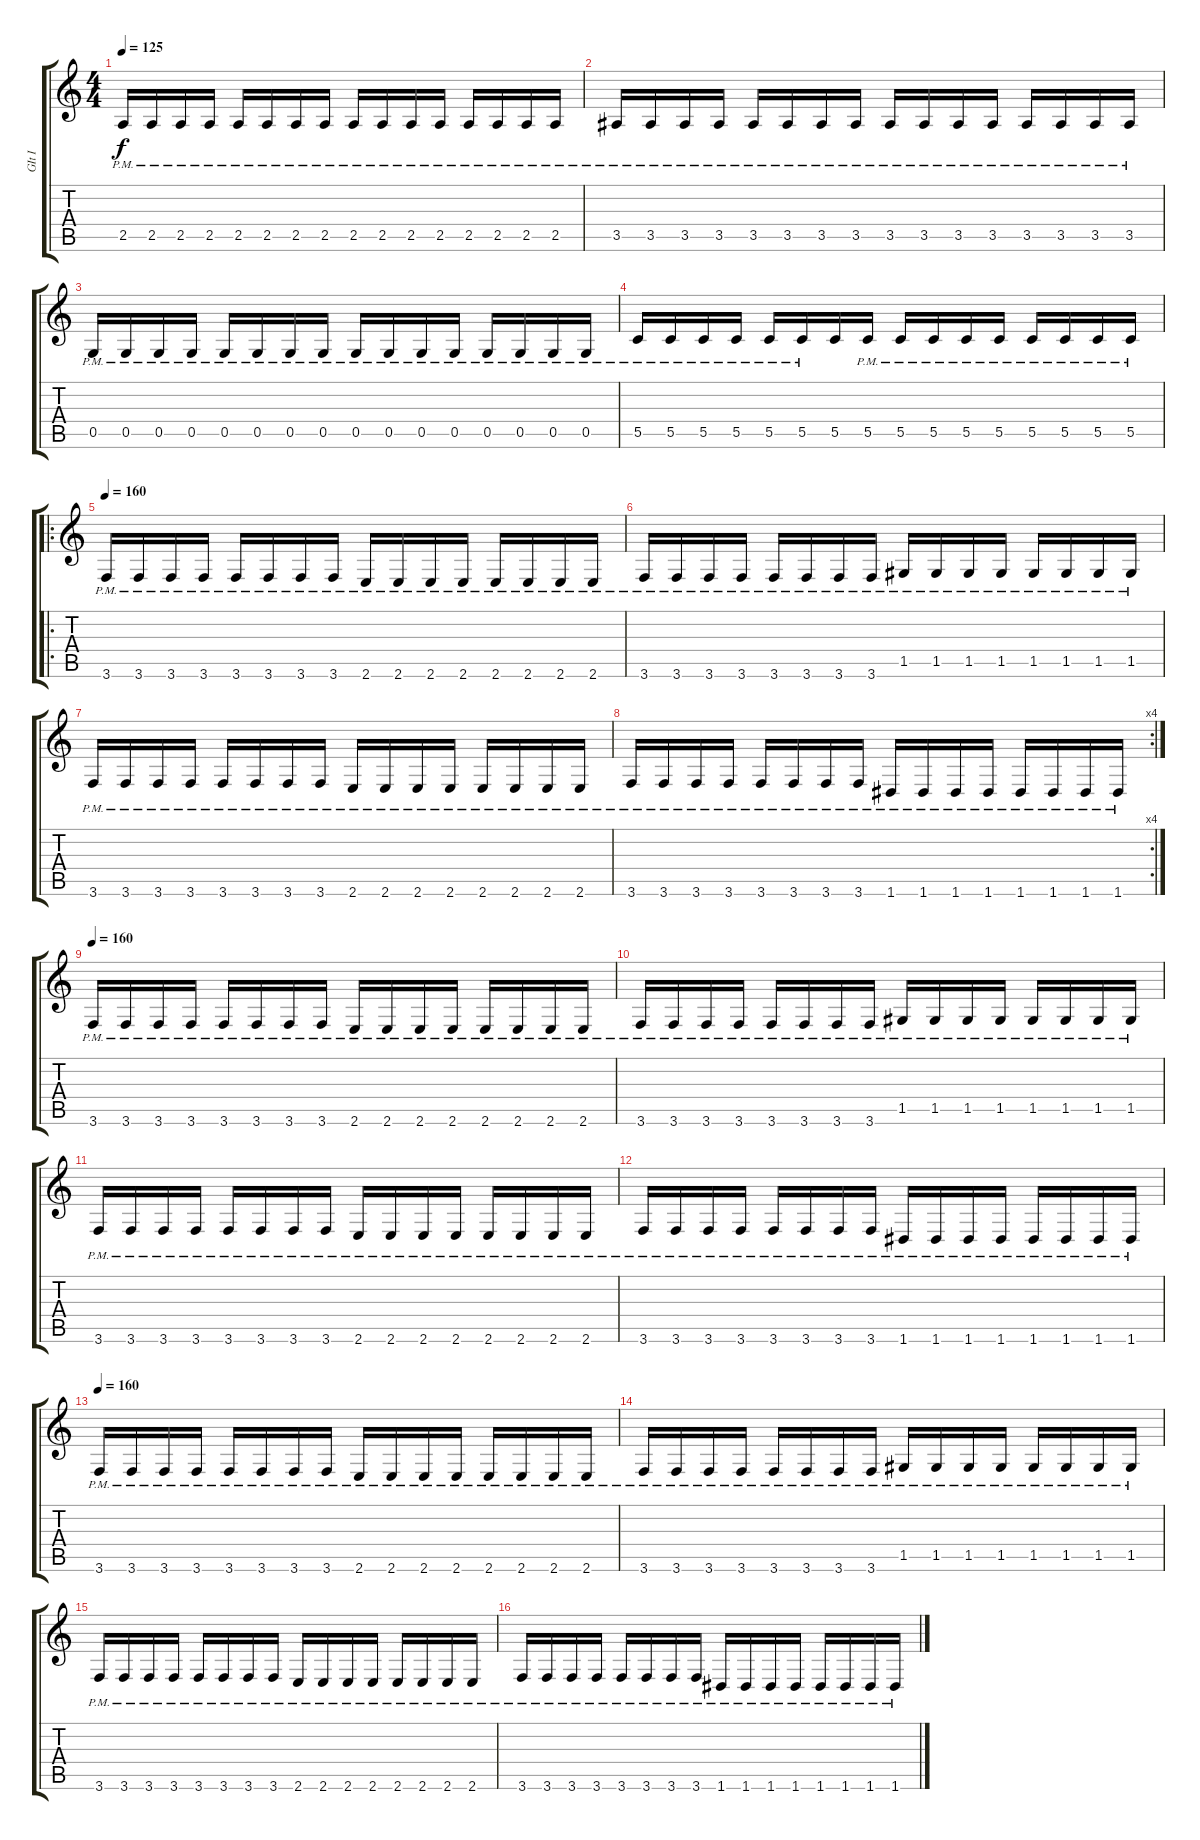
\track ("GIt I" "GIt I") {instrument overdrivenguitar}
\staff {score tabs}
\tuning (D4 A3 F3 C3 G2 D2) {hide}
\ts (4 4)
\tempo 125
\clef g2
\ks c
2.5{pm}.16{dy f} 2.5{pm}.16 2.5{pm}.16 2.5{pm}.16 2.5{pm}.16 2.5{pm}.16 2.5{pm}.16 2.5{pm}.16 2.5{pm}.16 2.5{pm}.16 2.5{pm}.16 2.5{pm}.16 2.5{pm}.16 2.5{pm}.16 2.5{pm}.16 2.5{pm}.16 |
3.5{pm}.16 3.5{pm}.16 3.5{pm}.16 3.5{pm}.16 3.5{pm}.16 3.5{pm}.16 3.5{pm}.16 3.5{pm}.16 3.5{pm}.16 3.5{pm}.16 3.5{pm}.16 3.5{pm}.16 3.5{pm}.16 3.5{pm}.16 3.5{pm}.16 3.5{pm}.16 |
0.5{pm}.16 0.5{pm}.16 0.5{pm}.16 0.5{pm}.16 0.5{pm}.16 0.5{pm}.16 0.5{pm}.16 0.5{pm}.16 0.5{pm}.16 0.5{pm}.16 0.5{pm}.16 0.5{pm}.16 0.5{pm}.16 0.5{pm}.16 0.5{pm}.16 0.5{pm}.16 |
5.5{pm}.16 5.5{pm}.16 5.5{pm}.16 5.5{pm}.16 5.5{pm}.16 5.5{pm}.16 5.5.16 5.5{pm}.16 5.5{pm}.16 5.5{pm}.16 5.5{pm}.16 5.5{pm}.16 5.5{pm}.16 5.5{pm}.16 5.5{pm}.16 5.5{pm}.16 |
\ro
\tempo 160
3.6{pm}.16 3.6{pm}.16 3.6{pm}.16 3.6{pm}.16 3.6{pm}.16 3.6{pm}.16 3.6{pm}.16 3.6{pm}.16 2.6{pm}.16 2.6{pm}.16 2.6{pm}.16 2.6{pm}.16 2.6{pm}.16 2.6{pm}.16 2.6{pm}.16 2.6{pm}.16 |
3.6{pm}.16 3.6{pm}.16 3.6{pm}.16 3.6{pm}.16 3.6{pm}.16 3.6{pm}.16 3.6{pm}.16 3.6{pm}.16 1.5{pm}.16 1.5{pm}.16 1.5{pm}.16 1.5{pm}.16 1.5{pm}.16 1.5{pm}.16 1.5{pm}.16 1.5{pm}.16 |
3.6{pm}.16 3.6{pm}.16 3.6{pm}.16 3.6{pm}.16 3.6{pm}.16 3.6{pm}.16 3.6{pm}.16 3.6{pm}.16 2.6{pm}.16 2.6{pm}.16 2.6{pm}.16 2.6{pm}.16 2.6{pm}.16 2.6{pm}.16 2.6{pm}.16 2.6{pm}.16 |
\rc 4
3.6{pm}.16 3.6{pm}.16 3.6{pm}.16 3.6{pm}.16 3.6{pm}.16 3.6{pm}.16 3.6{pm}.16 3.6{pm}.16 1.6{pm}.16 1.6{pm}.16 1.6{pm}.16 1.6{pm}.16 1.6{pm}.16 1.6{pm}.16 1.6{pm}.16 1.6{pm}.16 |
\tempo 160
3.6{pm}.16 3.6{pm}.16 3.6{pm}.16 3.6{pm}.16 3.6{pm}.16 3.6{pm}.16 3.6{pm}.16 3.6{pm}.16 2.6{pm}.16 2.6{pm}.16 2.6{pm}.16 2.6{pm}.16 2.6{pm}.16 2.6{pm}.16 2.6{pm}.16 2.6{pm}.16 |
3.6{pm}.16{volume 13} 3.6{pm}.16 3.6{pm}.16 3.6{pm}.16 3.6{pm}.16 3.6{pm}.16 3.6{pm}.16 3.6{pm}.16 1.5{pm}.16 1.5{pm}.16 1.5{pm}.16 1.5{pm}.16 1.5{pm}.16 1.5{pm}.16 1.5{pm}.16 1.5{pm}.16 |
3.6{pm}.16{volume 10} 3.6{pm}.16 3.6{pm}.16 3.6{pm}.16 3.6{pm}.16 3.6{pm}.16 3.6{pm}.16 3.6{pm}.16 2.6{pm}.16 2.6{pm}.16 2.6{pm}.16 2.6{pm}.16 2.6{pm}.16 2.6{pm}.16 2.6{pm}.16 2.6{pm}.16 |
3.6{pm}.16{volume 7} 3.6{pm}.16 3.6{pm}.16 3.6{pm}.16 3.6{pm}.16 3.6{pm}.16 3.6{pm}.16 3.6{pm}.16 1.6{pm}.16 1.6{pm}.16 1.6{pm}.16 1.6{pm}.16 1.6{pm}.16 1.6{pm}.16 1.6{pm}.16 1.6{pm}.16 |
\tempo 160
3.6{pm}.16{volume 4} 3.6{pm}.16 3.6{pm}.16 3.6{pm}.16 3.6{pm}.16 3.6{pm}.16 3.6{pm}.16 3.6{pm}.16 2.6{pm}.16 2.6{pm}.16 2.6{pm}.16 2.6{pm}.16 2.6{pm}.16 2.6{pm}.16 2.6{pm}.16 2.6{pm}.16 |
3.6{pm}.16{volume 1} 3.6{pm}.16 3.6{pm}.16 3.6{pm}.16 3.6{pm}.16 3.6{pm}.16 3.6{pm}.16 3.6{pm}.16 1.5{pm}.16 1.5{pm}.16 1.5{pm}.16 1.5{pm}.16 1.5{pm}.16 1.5{pm}.16 1.5{pm}.16 1.5{pm}.16 |
3.6{pm}.16{volume 0} 3.6{pm}.16 3.6{pm}.16 3.6{pm}.16 3.6{pm}.16 3.6{pm}.16 3.6{pm}.16 3.6{pm}.16 2.6{pm}.16 2.6{pm}.16 2.6{pm}.16 2.6{pm}.16 2.6{pm}.16 2.6{pm}.16 2.6{pm}.16 2.6{pm}.16 |
3.6{pm}.16 3.6{pm}.16 3.6{pm}.16 3.6{pm}.16 3.6{pm}.16 3.6{pm}.16 3.6{pm}.16 3.6{pm}.16 1.6{pm}.16 1.6{pm}.16 1.6{pm}.16 1.6{pm}.16 1.6{pm}.16 1.6{pm}.16 1.6{pm}.16 1.6{pm}.16
